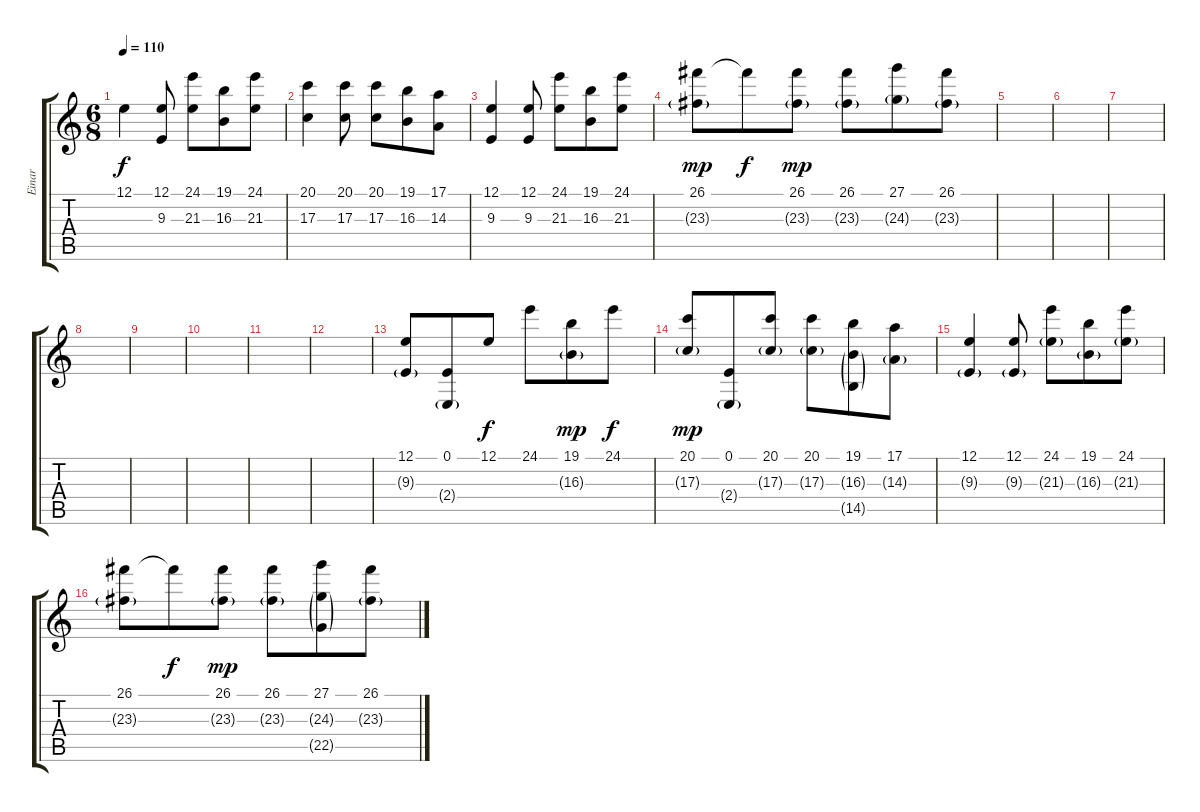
\track ("Einar" "Einar") {instrument brightacousticpiano}
\staff {score tabs}
\tuning (E4 B3 G3 D3 A2 E2) {hide}
\ts (6 8)
\tempo 110
\clef g2
\ks c
12.1.4{dy f} (12.1 9.3).8 (24.1 21.3).8 (19.1 16.3).8 (24.1 21.3).8 |
(20.1 17.3).4 (20.1 17.3).8 (20.1 17.3).8 (19.1 16.3).8 (17.1 14.3).8 |
(12.1 9.3).4 (12.1 9.3).8 (24.1 21.3).8 (19.1 16.3).8 (24.1 21.3).8 |
(26.1 23.3{g}).8{dy mp} 26.1{t}.8{dy f} (26.1 23.3{g}).8{dy mp} (26.1 23.3{g}).8 (27.1 24.3{g}).8 (26.1 23.3{g}).8 |
|
|
|
|
|
|
|
|
(12.1 9.3{g}).8 (0.1 2.4{g}).8 12.1.8{dy f} 24.1.8 (19.1 16.3{g}).8{dy mp} 24.1.8{dy f} |
(20.1 17.3{g}).8{dy mp} (0.1 2.4{g}).8 (20.1 17.3{g}).8 (20.1 17.3{g}).8 (19.1 16.3{g} 14.5{g}).8 (17.1 14.3{g}).8 |
(12.1 9.3{g}).4 (12.1 9.3{g}).8 (24.1 21.3{g}).8 (19.1 16.3{g}).8 (24.1 21.3{g}).8 |
(26.1 23.3{g}).8 26.1{t}.8{dy f} (26.1 23.3{g}).8{dy mp} (26.1 23.3{g}).8 (27.1 24.3{g} 22.5{g}).8 (26.1 23.3{g}).8
